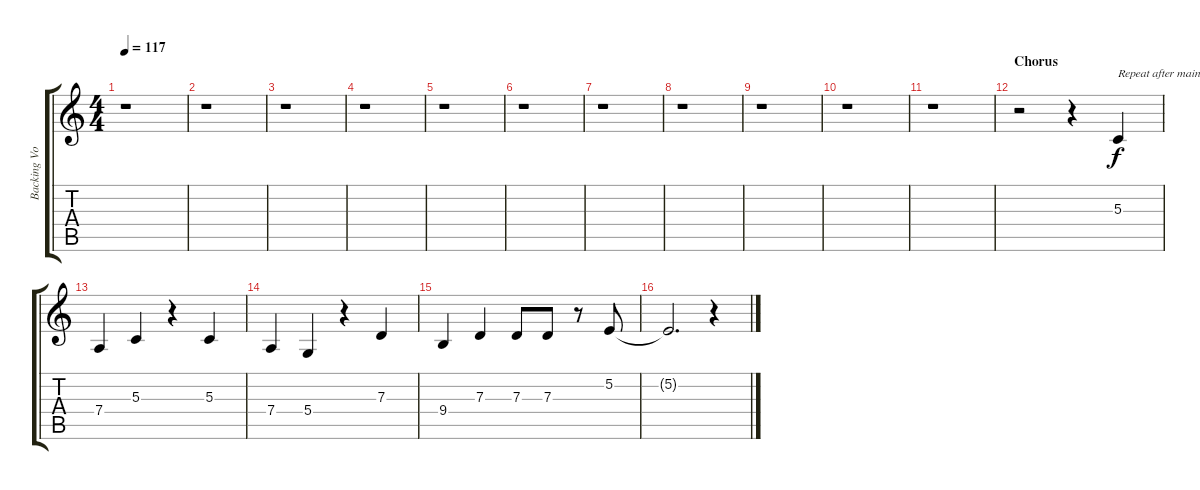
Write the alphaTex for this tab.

\track ("Backing Vocals" "Backing Vo") {instrument oboe}
\staff {score tabs}
\tuning (E4 B3 G3 D3 A2 E2) {hide}
\ts (4 4)
\tempo 117
\clef g2
\ks c
r.1{dy f} |
r.1 |
r.1 |
r.1 |
r.1 |
r.1 |
r.1 |
r.1 |
r.1 |
r.1 |
r.1 |
\section ("" "Chorus")
r.2 r.4 5.3.4{txt "Repeat after main vox..."} |
7.4.4 5.3.4 r.4 5.3.4 |
7.4.4 5.4.4 r.4 7.3.4 |
9.4.4 7.3.4 7.3.8 7.3.8 r.8 5.2.8 |
5.2{t}.2{d} r.4
